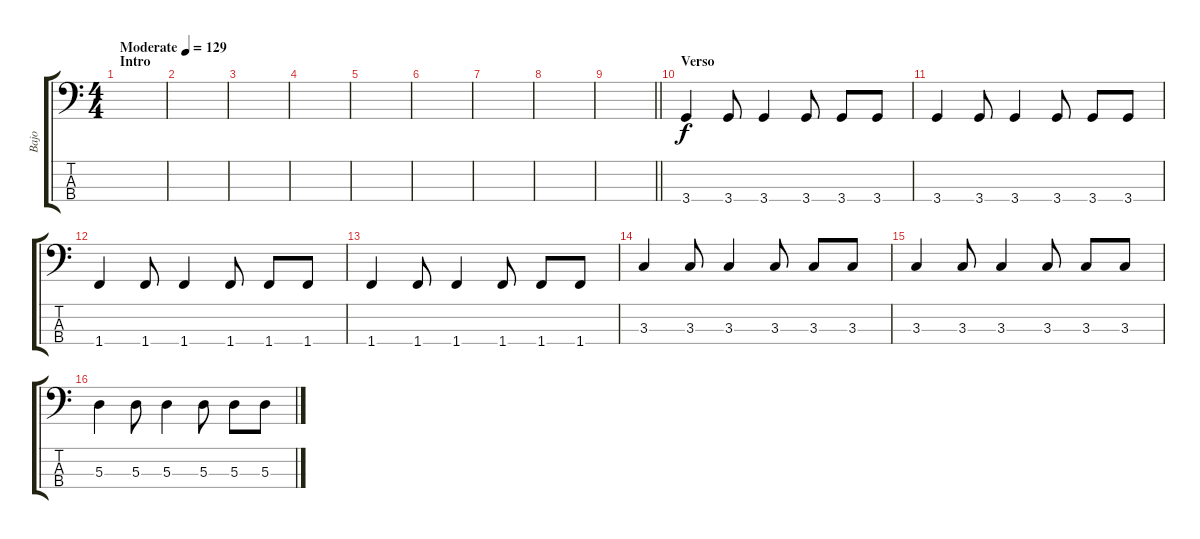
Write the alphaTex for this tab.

\track ("Bajo" "Bajo") {instrument electricbassfinger}
\staff {score tabs}
\tuning (G2 D2 A1 E1) {hide}
\ts (4 4)
\section ("" "Intro")
\tempo (129 "Moderate")
\clef f4
\ks c
|
|
|
|
|
|
|
|
\barLineRight lightlight
|
\section ("" "Verso")
3.4.4 3.4.8 3.4.4 3.4.8 3.4.8 3.4.8 |
3.4.4 3.4.8 3.4.4 3.4.8 3.4.8 3.4.8 |
1.4.4 1.4.8 1.4.4 1.4.8 1.4.8 1.4.8 |
1.4.4 1.4.8 1.4.4 1.4.8 1.4.8 1.4.8 |
3.3.4 3.3.8 3.3.4 3.3.8 3.3.8 3.3.8 |
3.3.4 3.3.8 3.3.4 3.3.8 3.3.8 3.3.8 |
5.3.4 5.3.8 5.3.4 5.3.8 5.3.8 5.3.8
